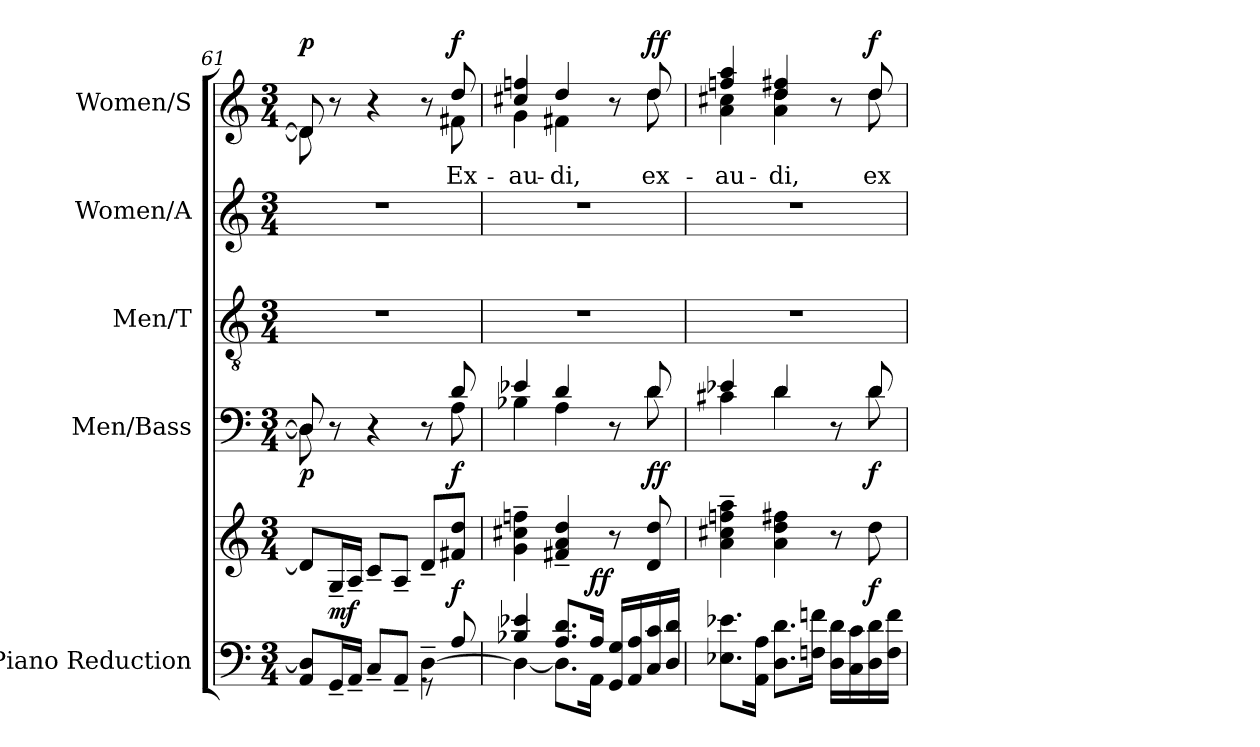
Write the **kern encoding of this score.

**kern	**kern	**dynam	**kern	**dynam	**kern	**kern	**kern	**text	**dynam
*part5	*part5	*part5	*part4	*part4	*part3	*part2	*part1	*part1	*part1
*staff6	*staff5	*staff5/6	*staff4	*staff4	*staff3	*staff2	*staff1	*staff1	*staff1
*I"Piano Reduction	*	*	*I"Men/Bass	*	*I"Men/T	*I"Women/A	*I"Women/S	*	*
*I'Pno	*	*	*	*	*	*	*	*	*
!!LO:LB:g=z
*clefF4	*clefG2	*	*clefF4	*	*clefGv2	*clefG2	*clefG2	*	*
*k[]	*k[]	*	*k[]	*	*k[]	*k[]	*k[]	*	*
*M3/4	*M3/4	*	*M3/4	*	*M3/4	*M3/4	*M3/4	*	*
=61	=61	=61	=61	=61	=61	=61	=61	=61	=61
*^	*	*	*^	*	*	*	*^	*	*
!	!	!	!	!	!	!LO:DY:b	!	!	!	!	!	!LO:DY:a
8AA/ 8D/]L	2ryy	8d/L]	.	8D\]	8D/]	p	2.r	2.r	8d/]	8d\]	.	p
!	!	!	!LO:DY:a=2	!	!	!	!	!	!	!	!	!
16GG~/L	.	16G~/L	mf	8r	8ryy	.	.	.	8r	8ryy	.	.
16AA~/JJ	.	16A~/JJ	.	.	.	.	.	.	.	.	.	.
8C~/L	.	8c~/L	.	4r	4ryy	.	.	.	4r	4ryy	.	.
8AA~/J	.	8A~/J	.	.	.	.	.	.	.	.	.	.
[4D~\	8r	8d~/L	.	8r	8ryy	.	.	.	8r	8ryy	.	.
!	!	!	!LO:DY:a=2	!	!	!LO:DY:b	!	!	!	!	!LO:LY:b	!LO:DY:a
.	8A/	8f#X/ 8dd/J	f	8d/	8A\	f	.	.	8dd/	8f#X\	Ex-	f
=62	=62	=62	=62	=62	=62	=62	=62	=62	=62	=62	=62	=62
!	!	!	!	!	!	!	!	!	!	!	!LO:LY:b	!
4B-X/ 4e-X/	4D\_	4g\~ 4cc#X\~ 4ffn\~	.	4e-X/	4B-X\	.	2.r	2.r	4cc#X/ 4ffn/	4g\	-au-	.
!	!	!	!	!	!	!	!	!	!	!	!LO:LY:b	!
8.A/ 8.d/L	8.D\L]	4f#X/~ 4a/~ 4dd/~	.	4d/	4A\	.	.	.	4dd/	4f#X\	-di,	.
!	!	!	!LO:DY:a=2	!	!	!	!	!	!	!	!	!
16A/Jk	16AA\Jk	.	ff	.	.	.	.	.	.	.	.	.
16GG/ 16G/LL	4ryy	8r	.	8r	8ryy	.	.	.	8r	8ryy	.	.
16AA/ 16A/	.	.	.	.	.	.	.	.	.	.	.	.
!	!	!	!	!	!	!LO:DY:b	!	!	!	!	!LO:LY:b	!LO:DY:a
16C/ 16c/	.	8d/ 8dd/	.	8d/	8d\	ff	.	.	8dd/	8dd\	ex-	ff
16D/ 16d/JJ	.	.	.	.	.	.	.	.	.	.	.	.
*v	*v	*	*	*	*	*	*	*	*	*	*	*
=63	=63	=63	=63	=63	=63	=63	=63	=63	=63	=63	=63
!	!	!	!	!	!	!	!	!	!	!LO:LY:b	!
8.E-X\ 8.e-X\L	4a\~ 4cc#X\~ 4ffni\~ 4aa\~	.	4e-X/	4c#X\	.	2.r	2.r	4ffni/ 4aa/	4a\ 4cc#X\	-au-	.
16AA\ 16A\Jk	.	.	.	.	.	.	.	.	.	.	.
!	!	!	!	!	!	!	!	!	!	!LO:LY:b	!
8.D\ 8.d\L	4a\ 4dd\ 4ff#X\	.	4d/	4d\	.	.	.	4dd/ 4ff#X/	4a\ 4dd\	-di,	.
16Fni\ 16fni\Jk	.	.	.	.	.	.	.	.	.	.	.
16D\ 16d\LL	8r	.	8r	8ryy	.	.	.	8r	8ryy	.	.
16C\ 16c\	.	.	.	.	.	.	.	.	.	.	.
!	!	!LO:DY:a=2	!	!	!LO:DY:b	!	!	!	!	!LO:LY:b	!LO:DY:a
16D\ 16d\	8dd\	f	8d/	8d\	f	.	.	8dd/	8dd\	ex-	f
16F\ 16f\JJ	.	.	.	.	.	.	.	.	.	.	.
*	*	*	*v	*v	*	*	*	*v	*v	*	*
=	=	=	=	=	=	=	=	=	=
*-	*-	*-	*-	*-	*-	*-	*-	*-	*-
